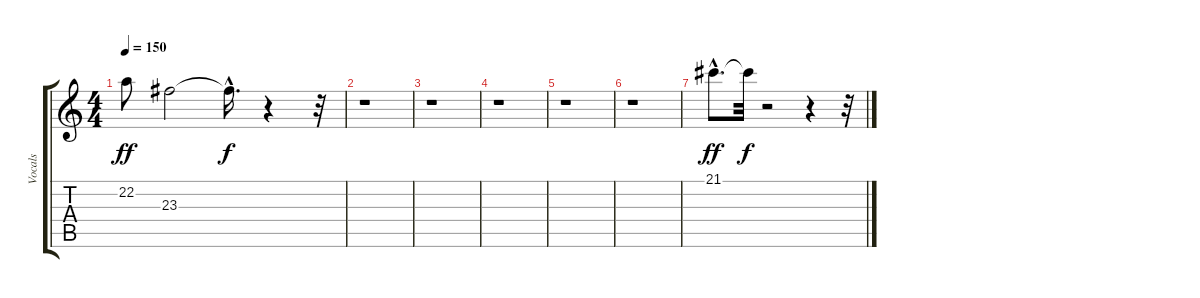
\track ("Vocals" "Vocals") {instrument choiraahs}
\staff {score tabs}
\tuning (E4 B3 G3 D3 A2 E2) {hide}
\ts (4 4)
\tempo 150
\clef g2
\ks c
22.2.8{dy ff} 23.3.2 23.3{hac t}.16{d dy f} r.4 r.32 |
r.1 |
r.1 |
r.1 |
r.1 |
r.1 |
21.1{hac}.8{d dy ff} 21.1{t}.32{dy f} r.2 r.4 r.32
